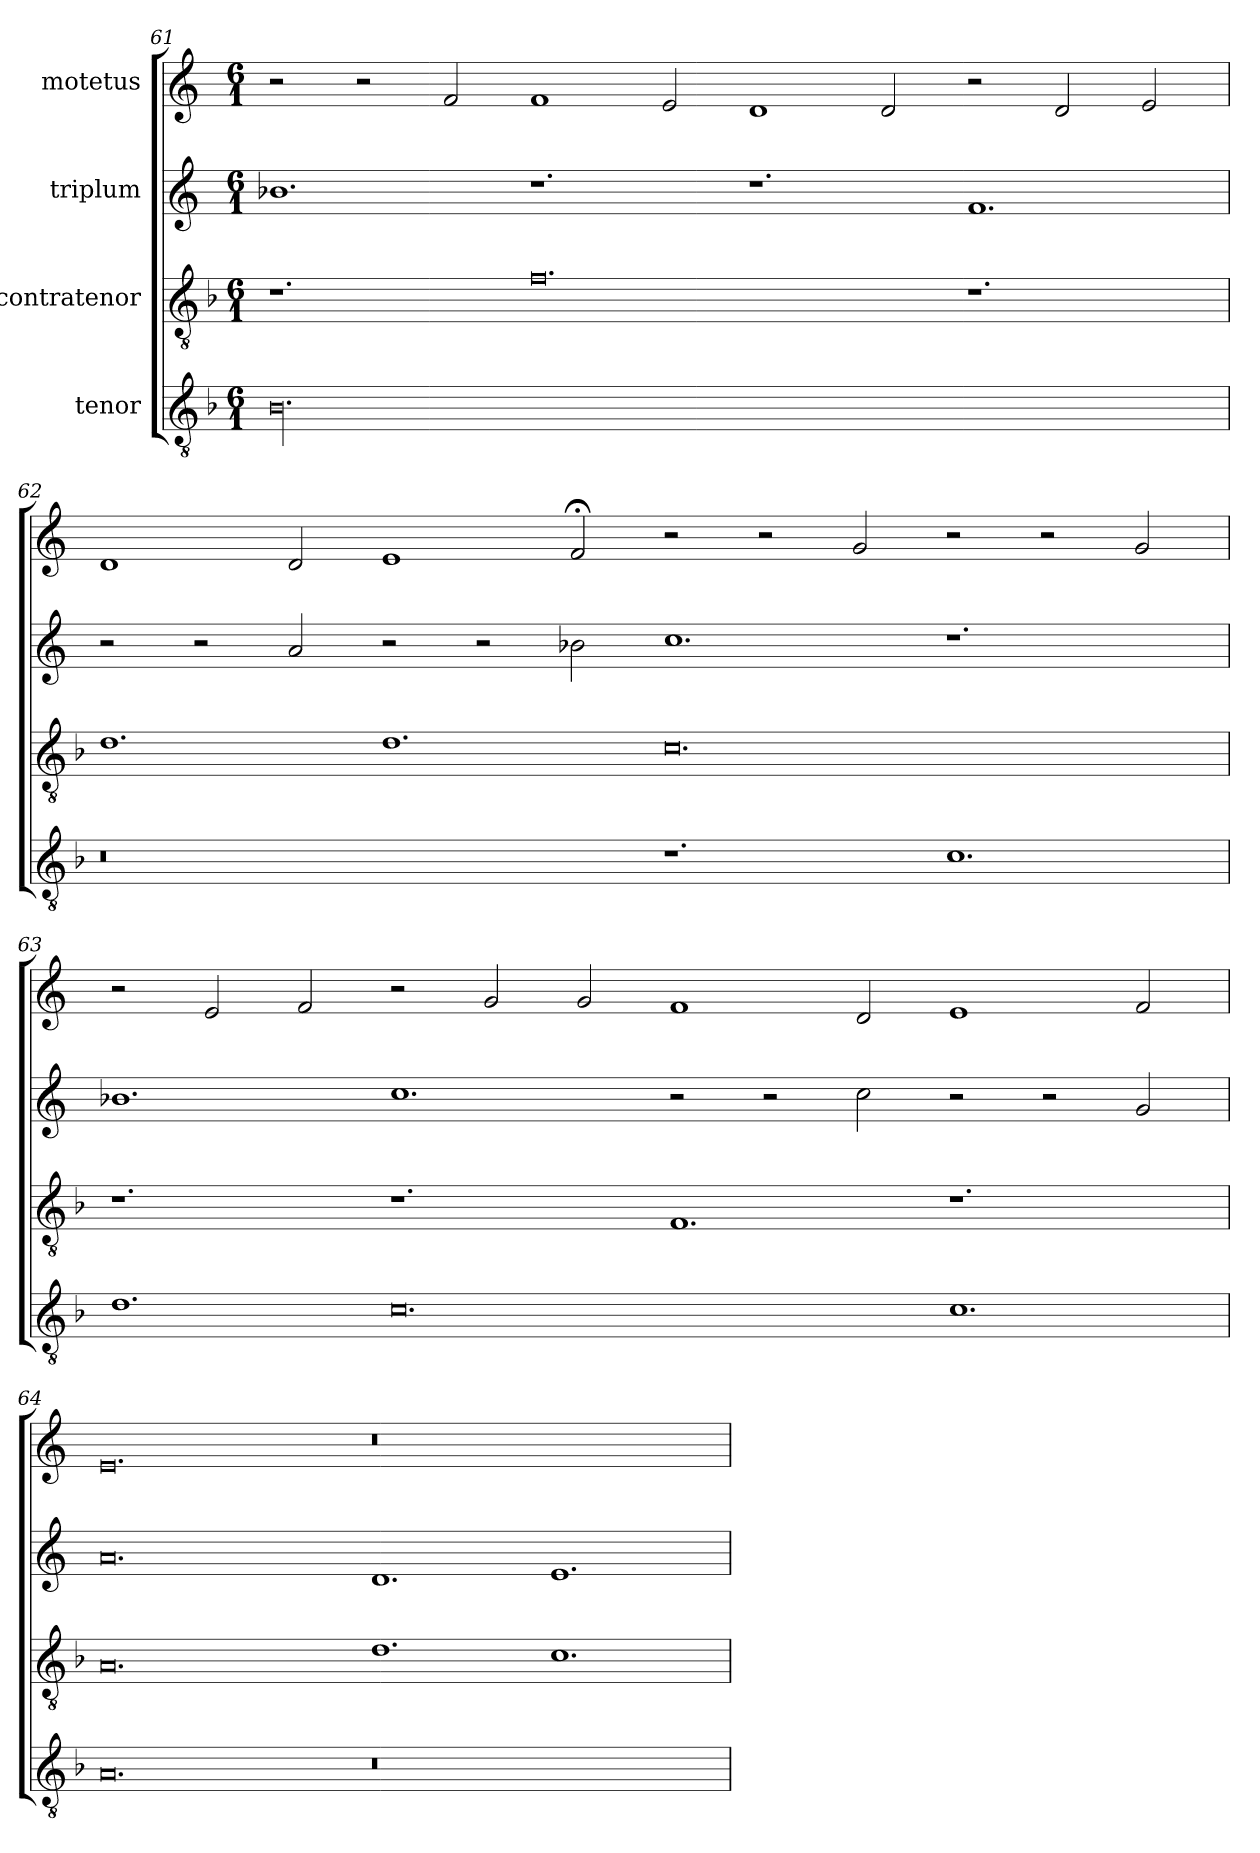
**kern	**kern	**kern	**kern
*part4	*part3	*part2	*part1
*staff4	*staff3	*staff2	*staff1
*I"tenor	*I"contratenor	*I"triplum	*I"motetus
*clefGv2	*clefGv2	*clefG2	*clefG2
*k[b-]	*k[b-]	*k[]	*k[]
*F:	*F:	*C:	*C:
*M6/1	*M6/1	*M6/1	*M6/1
=61	=61	=61	=61
00.B-\	1.r	1.b-X\	2r
.	.	.	2r
.	.	.	2f/
.	0.f\	1.r	1f/
.	.	.	2e/
.	.	1.r	1d/
.	.	.	2d/
.	1.r	1.f/	2r
.	.	.	2d/
.	.	.	2e/
=62	=62	=62	=62
0.r	1.d\	2r	1d/
.	.	2r	.
.	.	2a/	2d/
.	1.d\	2r	1e/
.	.	2r	.
.	.	2b-X\	2f;</
1.r	0.c\	1.cc\	2r
.	.	.	2r
.	.	.	2g/
1.c\	.	1.r	2r
.	.	.	2r
.	.	.	2g/
=63	=63	=63	=63
1.d\	1.r	1.b-X\	2r
.	.	.	2e/
.	.	.	2f/
0.c\	1.r	1.cc\	2r
.	.	.	2g/
.	.	.	2g/
.	1.F/	2r	1f/
.	.	2r	.
.	.	2cc\	2d/
1.c\	1.r	2r	1e/
.	.	2r	.
.	.	2g/	2f/
!!LO:PB:g=z
=64	=64	=64	=64
0.A/	0.A/	0.a/	0.e/
0.r	1.d\	1.d/	0.r
.	1.c\	1.e/	.
=	=	=	=
*-	*-	*-	*-
